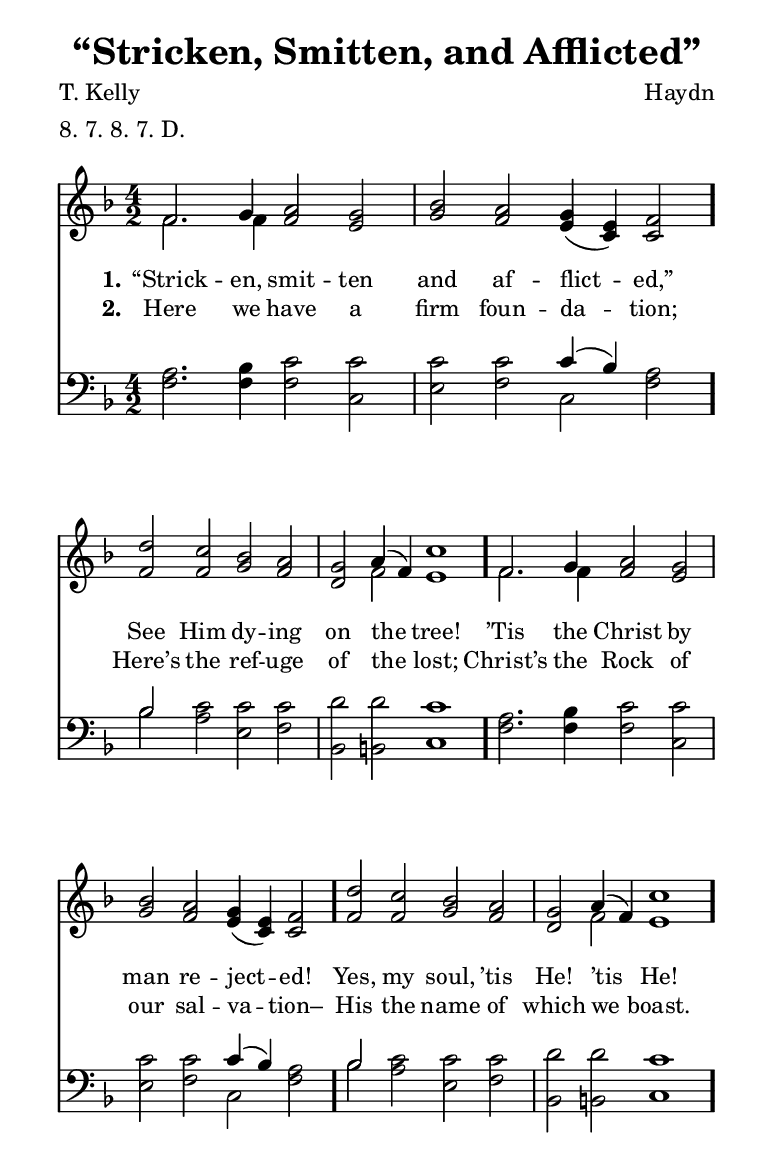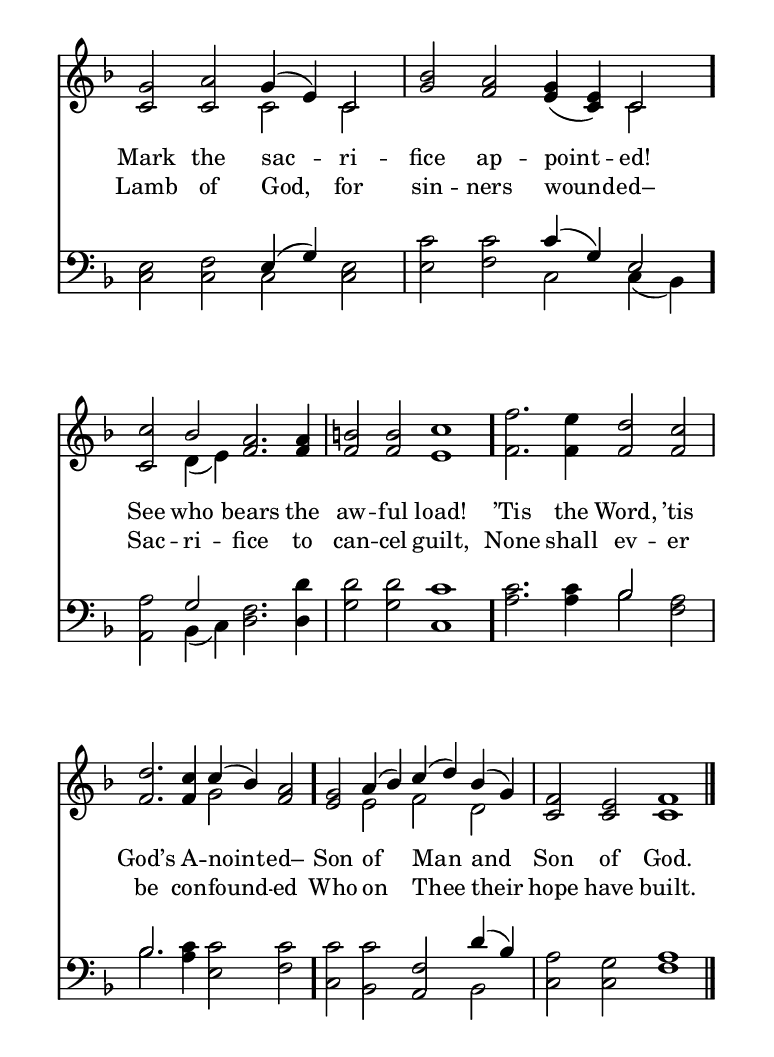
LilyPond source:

\include "common/global.ily"
\paper {
  \include "common/paper.ily"
  systems-per-page = ##f
}

\header{
  %gospel
  hymnnumber = "36"
  title = "“Stricken, Smitten, and Afflicted”"
  tunename = "Austria"
  meter = "8. 7. 8. 7. D."
  poet = "T. Kelly"
  composer = "Haydn"
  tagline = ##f
}

% for fermata in MIDI
ta = { \tempo 2=90 }
tb = { \tempo 2=45 }

patternAA = { c2. c4 c2 c2 | c2 c2 c4( c4) c2 }
patternAB = { c2. c4 c2 c2 | c2 c2 c2      c2 }

patternBA = { c2 c2 c2 c2 | c2 c4( c4) c1 }
patternBB = { c2 c2 c2 c2 | c2 c2      c1 }

patternCA = { c2 c2 c4( c4) c2 | c2 c2 c4( c4) c2      }
patternCB = { c2 c2 c2      c2 | c2 c2 c4( c4) c2      }
patternCC = { c2 c2 c2      c2 | c2 c2 c2      c4( c4) }

patternDA = { c2 c2      c2. c4 | c2 c2 c1 }
patternDB = { c2 c4( c4) c2. c4 | c2 c2 c1 }

patternEA = { c2. c4 c2 c2 | c2. c4 c4( c4) c2 }
patternEB = { c2. c4 c2 c2 | c2. c4 c2      c2 }

patternFA = { c2 c4( c4) c4( c4) c4( c4) | c2 c2 c1 }
patternFB = { c2 c2      c2      c2      | c2 c2 c1 }
patternFC = { c2 c2      c2      c4( c4) | c2 c2 c1 }

global = {
  \include "common/overrides.ily"
  \override Staff.TimeSignature.style = #'numbered
  \time 4/2
  \override Score.MetronomeMark.transparent = ##t % hide all fermata changes too
  \ta
  \key f \major
  \autoBeamOff
}

notesSoprano = {
\global
\relative c' {

  \changePitch \patternAA { f g a g | bes a g e f }
  \changePitch \patternBA { d' c bes a | g a f c' }
  \changePitch \patternAA { f, g a g | bes a g e f }
  \changePitch \patternBA { d' c bes a | g a f c' }

  \changePitch \patternCA { g a g e c | bes' a g e c }
  \changePitch \patternDA { c' bes a a | b b c }
  \changePitch \patternEA { f e d c | d c c bes a }
  \changePitch \patternFA { g a bes c d bes g | f e f }

  \bar "|."

}
}

notesAlto = {
\global
\relative e' {

  \changePitch \patternAA { f f f e | g f e c c }
  \changePitch \patternBB { f f g f | d f e }
  \changePitch \patternAA { f f f e | g f e c c }
  \changePitch \patternBB { f f g f | d f e }

  \changePitch \patternCB { c c c c | g' f e c c }
  \changePitch \patternDB { c d e f f | f f e }
  \changePitch \patternEB { f f f f | f f g f }
  \changePitch \patternFB { e e f d | c c c }

}
}

notesTenor = {
\global
\relative a {

  \changePitch \patternAA { a bes c c | c c c bes a }
  \changePitch \patternBB { bes c c c | d d c }
  \changePitch \patternAA { a bes c c | c c c bes a }
  \changePitch \patternBB { bes c c c | d d c }

  \changePitch \patternCA { e, f e g e | c' c c g e }
  \changePitch \patternDA { a g f d' | d d c }
  \changePitch \patternEB { c c bes a | bes c c c }
  \changePitch \patternFC { c c f, d' bes | a g a }

}
}

notesBass = {
\global
\relative f {

  \changePitch \patternAB { f f f c | e f c f }
  \changePitch \patternBB { bes a e f | bes, b c }
  \changePitch \patternAB { f f f c | e f c f }
  \changePitch \patternBB { bes a e f | bes, b c }

  \changePitch \patternCC { c c c c | e f c c bes }
  \changePitch \patternDB { a bes c d d | g g c, }
  \changePitch \patternEB { a' a bes f | bes a e f }
  \changePitch \patternFB { c bes a bes | c c f }

}
}

wordsA = \lyricmode {
\set stanza = "1."

“Strick -- en, smit -- ten and af -- flict -- ed,” \bar "."
See Him dy -- ing on the tree! \bar "."
’Tis the Christ by man re -- ject -- ed! \bar "."
Yes, my soul, ’tis He! ’tis He! \bar "."
Mark the sac -- ri -- fice ap -- point -- ed! \bar "."
See who bears the aw -- ful load! \bar "."
’Tis the Word, ’tis God’s A -- noint -- ed– \bar "."
Son of Man and Son of God. \bar "."

}

wordsB = \lyricmode {
\set stanza = "2."

Here we have a firm foun -- da -- tion;
Here’s the ref -- uge of the lost;
Christ’s the Rock of our sal -- va -- tion–
His the name of which we boast.
Lamb of God, for sin -- ners wound -- ed–
Sac -- ri -- fice to can -- cel guilt,
None shall ev -- er be con -- found -- ed
Who on Thee their hope have built.

}

\score {
  \context ChoirStaff <<
    \context Staff = upper <<
      \set Staff.autoBeaming = ##f
      \set ChoirStaff.systemStartDelimiter = #'SystemStartBar
      \set ChoirStaff.printPartCombineTexts = ##f
      \partcombine #'(2 . 9) \notesSoprano \notesAlto
      \context NullVoice = sopranos { \voiceOne << \notesSoprano >> }
      \context NullVoice = altos { \voiceTwo << \notesAlto >> }
      \context Lyrics = one   \lyricsto sopranos \wordsA
      \context Lyrics = two   \lyricsto sopranos \wordsB
    >>
    \context Staff = men <<
      \set Staff.autoBeaming = ##f
      \clef bass
      \set ChoirStaff.printPartCombineTexts = ##f
      \partcombine #'(2 . 9) \notesTenor \notesBass
      \context NullVoice = tenors { \voiceOne << \notesTenor >> }
      \context NullVoice = basses { \voiceTwo << \notesBass >> }
    >>
  >>
  \layout {
    \include "common/layout.ily"
  }
  \midi{
    \include "common/midi.ily"
  }
}

\version "2.19.49"  % necessary for upgrading to future LilyPond versions.

% vi:set et ts=2 sw=2 ai nocindent syntax=lilypond:
